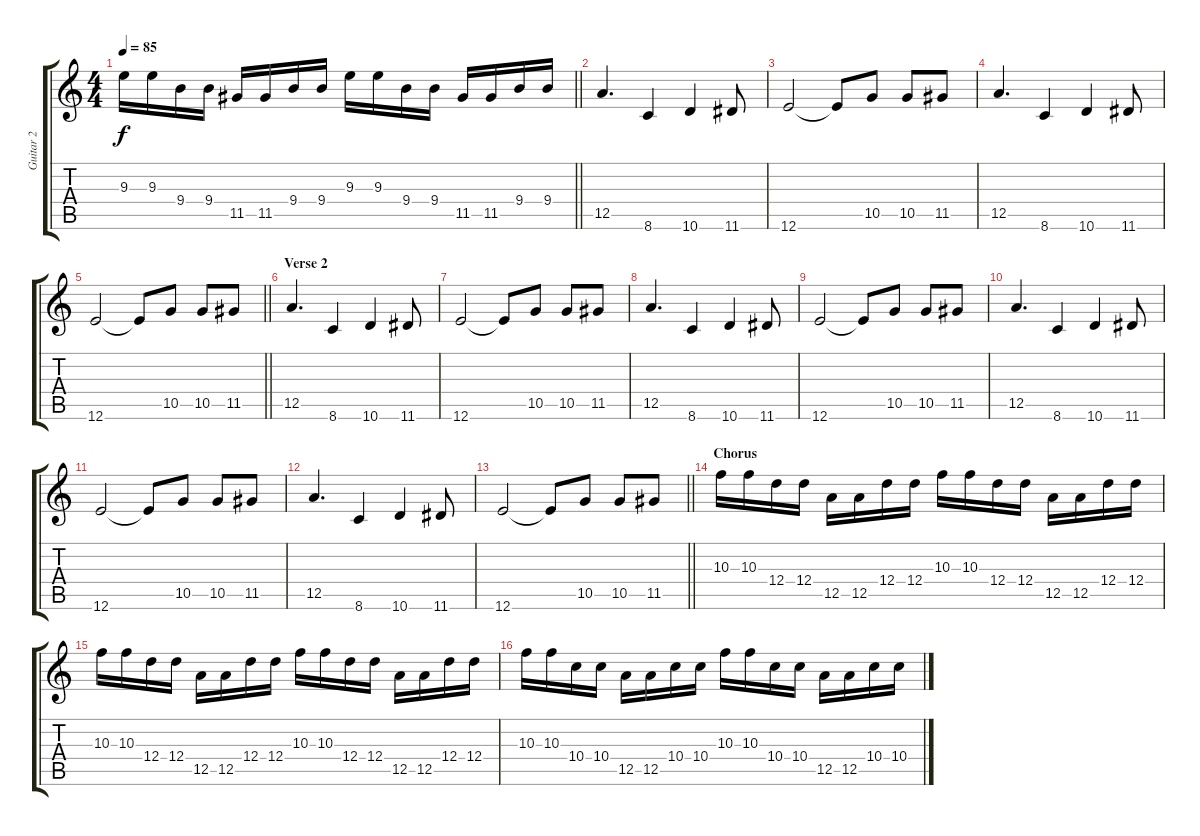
\track ("Guitar 2" "Guitar 2") {instrument distortionguitar}
\staff {score tabs}
\tuning (E4 B3 G3 D3 A2 E2) {hide}
\ts (4 4)
\tempo 85
\clef g2
\barLineRight lightlight
\ks c
9.3.16{dy f} 9.3.16 9.4.16 9.4.16 11.5.16 11.5.16 9.4.16 9.4.16 9.3.16 9.3.16 9.4.16 9.4.16 11.5.16 11.5.16 9.4.16 9.4.16 |
12.5.4{d volume 16 balance 16} 8.6.4 10.6.4 11.6.8 |
12.6.2 12.6{t}.8 10.5.8 10.5.8 11.5.8 |
12.5.4{d} 8.6.4 10.6.4 11.6.8 |
\barLineRight lightlight
12.6.2 12.6{t}.8 10.5.8 10.5.8 11.5.8 |
\section ("" "Verse 2")
12.5.4{d volume 11} 8.6.4 10.6.4 11.6.8 |
12.6.2 12.6{t}.8 10.5.8 10.5.8 11.5.8 |
12.5.4{d} 8.6.4 10.6.4 11.6.8 |
12.6.2 12.6{t}.8 10.5.8 10.5.8 11.5.8 |
12.5.4{d} 8.6.4 10.6.4 11.6.8 |
12.6.2 12.6{t}.8 10.5.8 10.5.8 11.5.8 |
12.5.4{d} 8.6.4 10.6.4 11.6.8 |
\barLineRight lightlight
12.6.2 12.6{t}.8 10.5.8 10.5.8 11.5.8 |
\section ("" "Chorus")
10.3.16{volume 10 balance 0} 10.3.16 12.4.16 12.4.16 12.5.16 12.5.16 12.4.16 12.4.16 10.3.16 10.3.16 12.4.16 12.4.16 12.5.16 12.5.16 12.4.16 12.4.16 |
10.3.16 10.3.16 12.4.16 12.4.16 12.5.16 12.5.16 12.4.16 12.4.16 10.3.16 10.3.16 12.4.16 12.4.16 12.5.16 12.5.16 12.4.16 12.4.16 |
10.3.16 10.3.16 10.4.16 10.4.16 12.5.16 12.5.16 10.4.16 10.4.16 10.3.16 10.3.16 10.4.16 10.4.16 12.5.16 12.5.16 10.4.16 10.4.16
